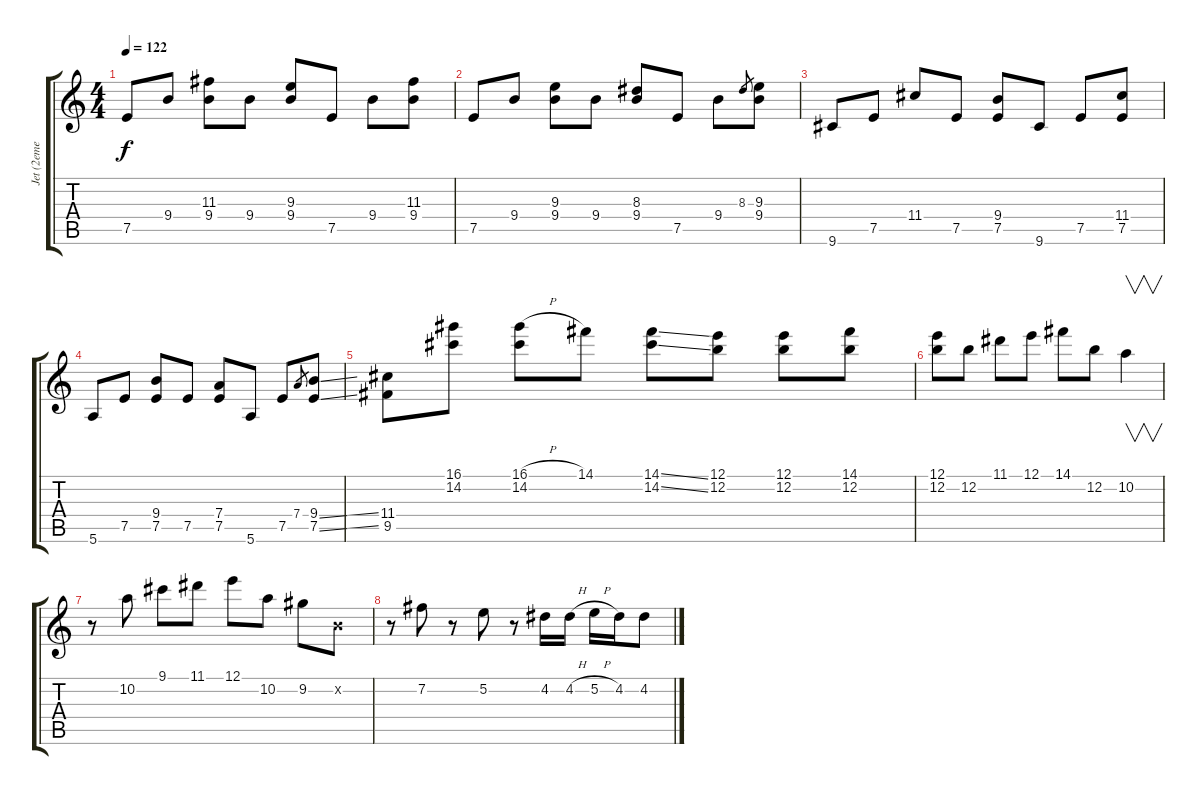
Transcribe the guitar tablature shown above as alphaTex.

\track ("Jet (2eme Solo)" "Jet (2eme ") {instrument overdrivenguitar}
\staff {score tabs}
\tuning (E4 B3 G3 D3 A2 E2) {hide}
\ts (4 4)
\tempo 122
\clef g2
\ks c
7.5.8{dy f volume 12} 9.4.8 (11.3 9.4).8 9.4.8 (9.3 9.4).8 7.5.8 9.4.8 (11.3 9.4).8 |
7.5.8 9.4.8 (9.3 9.4).8 9.4.8 (8.3 9.4).8 7.5.8 9.4.8 8.3.8{gr} (9.3 9.4).8 |
9.6.8{volume 8} 7.5.8 11.4.8 7.5.8 (9.4 7.5).8 9.6.8 7.5.8 (11.4 7.5).8 |
5.6.8 7.5.8 (9.4 7.5).8 7.5.8 (7.4 7.5).8 5.6.8 7.5.8 7.4.8{gr} (9.4{ss} 7.5{ss}).8 |
(11.4 9.5).8{volume 4} (16.1 14.2).8 (16.1{h} 14.2).8 14.1.8 (14.1{ss} 14.2{ss}).8 (12.1 12.2).8 (12.1 12.2).8 (14.1 12.2).8 |
(12.1 12.2).8 12.2.8 11.1.8 12.1.8 14.1.8 12.2.8 10.2.4{v} |
r.8{volume 1} 10.2.8 9.1.8 11.1.8 12.1.8 10.2.8 9.2.8 0.2{x}.8 |
r.8 7.2.8 r.8 5.2.8 r.8 4.2.16 4.2{h}.16 5.2{h}.16 4.2.16 4.2.8
